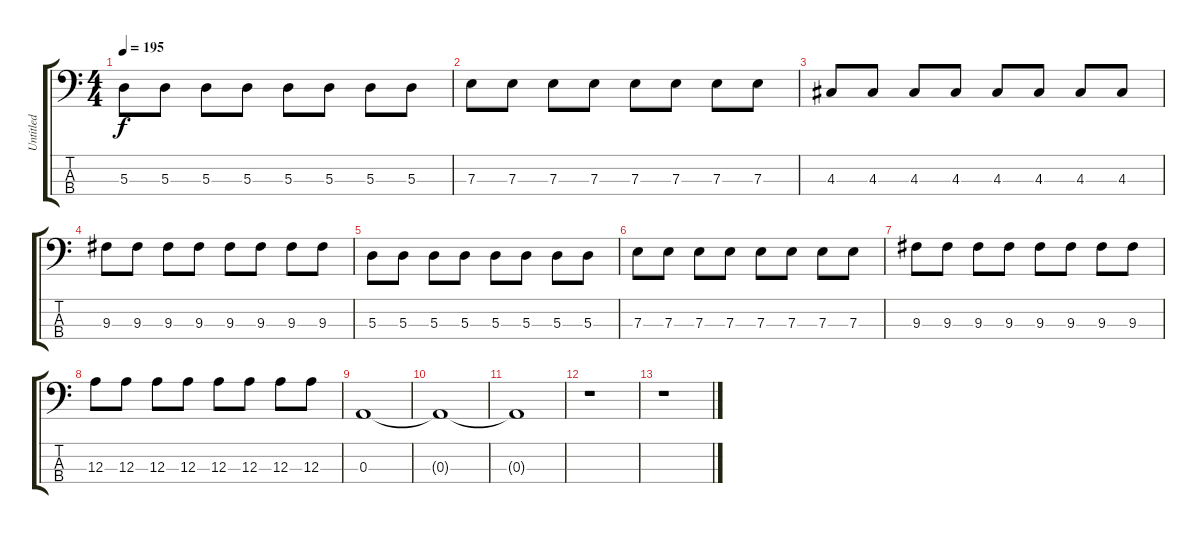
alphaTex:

\track ("Untitled" "Untitled") {instrument electricbassfinger}
\staff {score tabs}
\tuning (G2 D2 A1 E1) {hide}
\ts (4 4)
\tempo 195
\clef f4
\ks c
5.3.8{dy f} 5.3.8 5.3.8 5.3.8 5.3.8 5.3.8 5.3.8 5.3.8 |
7.3.8 7.3.8 7.3.8 7.3.8 7.3.8 7.3.8 7.3.8 7.3.8 |
4.3.8 4.3.8 4.3.8 4.3.8 4.3.8 4.3.8 4.3.8 4.3.8 |
9.3.8 9.3.8 9.3.8 9.3.8 9.3.8 9.3.8 9.3.8 9.3.8 |
5.3.8 5.3.8 5.3.8 5.3.8 5.3.8 5.3.8 5.3.8 5.3.8 |
7.3.8 7.3.8 7.3.8 7.3.8 7.3.8 7.3.8 7.3.8 7.3.8 |
9.3.8 9.3.8 9.3.8 9.3.8 9.3.8 9.3.8 9.3.8 9.3.8 |
12.3.8 12.3.8 12.3.8 12.3.8 12.3.8 12.3.8 12.3.8 12.3.8 |
0.3.1 |
0.3{t}.1 |
0.3{t}.1 |
r.1 |
r.1
